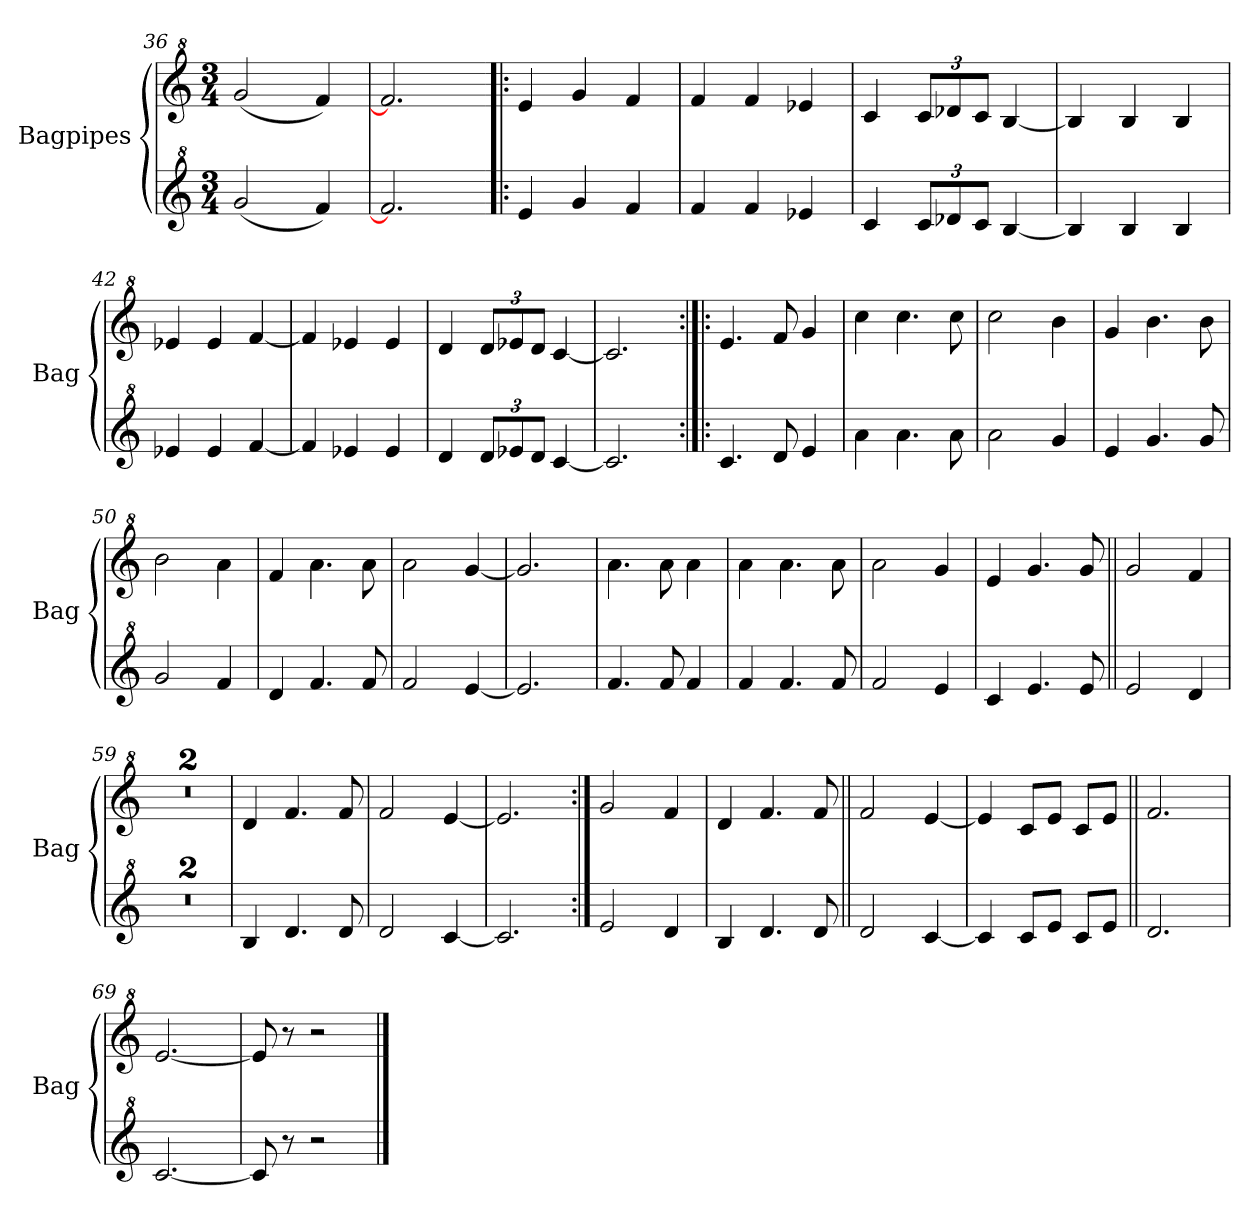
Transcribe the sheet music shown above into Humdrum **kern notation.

**kern	**kern
*part2	*part1
*staff2	*staff1
*I"Bagpipes	*I"Bagpipes
*I'Bag	*I'Bag
*clefG^2	*clefG^2
*k[]	*k[]
*C:	*C:
*M3/4	*M3/4
=36	=36
(2gg/	(2gg/
4ff/)	4ff/)
=37	=37
2.ff/]	2.ff/]
=38!|:	=38!|:
4ee/	4ee/
4gg/	4gg/
4ff/	4ff/
=39	=39
4ff/	4ff/
4ff/	4ff/
4ee-X/	4ee-X/
=40	=40
4cc/	4cc/
*Xbrackettup	*Xbrackettup
12cc/L	12cc/L
12dd-X/	12dd-X/
12cc/J	12cc/J
[4b/	[4b/
=41	=41
4b/]	4b/]
4b/	4b/
4b/	4b/
=42	=42
4ee-X/	4ee-X/
4ee-/	4ee-/
[4ff/	[4ff/
=43	=43
4ff/]	4ff/]
4ee-X/	4ee-X/
4ee-/	4ee-/
!!LO:LB:g=z
=44	=44
4dd/	4dd/
12dd/L	12dd/L
12ee-X/	12ee-X/
12dd/J	12dd/J
[4cc/	[4cc/
=45	=45
2.cc/]	2.cc/]
=46:|!|:	=46:|!|:
4.cc/	4.ee/
8dd/	8ff/
4ee/	4gg/
=47	=47
4aa\	4ccc\
4.aa\	4.ccc\
8aa\	8ccc\
=48	=48
2aa\	2ccc\
4gg/	4bb\
=49	=49
4ee/	4gg/
4.gg/	4.bb\
8gg/	8bb\
=50	=50
2gg/	2bb\
4ff/	4aa\
=51	=51
4dd/	4ff/
4.ff/	4.aa\
8ff/	8aa\
=52	=52
2ff/	2aa\
[4ee/	[4gg/
=53	=53
2.ee/]	2.gg/]
=54	=54
4.ff/	4.aa\
8ff/	8aa\
4ff/	4aa\
=55	=55
4ff/	4aa\
4.ff/	4.aa\
8ff/	8aa\
!!LO:LB:g=z
=56	=56
2ff/	2aa\
4ee/	4gg/
=57	=57
4cc/	4ee/
4.ee/	4.gg/
8ee/	8gg/
=58||	=58||
2ee/	2gg/
4dd/	4ff/
=59	=59
2.r	2.r
=60	=60
2.r	2.r
=61	=61
4b/	4dd/
4.dd/	4.ff/
8dd/	8ff/
=62	=62
2dd/	2ff/
[4cc/	[4ee/
=63	=63
2.cc/]	2.ee/]
=64:|!	=64:|!
2ee/	2gg/
4dd/	4ff/
=65	=65
4b/	4dd/
4.dd/	4.ff/
8dd/	8ff/
=66||	=66||
2dd/	2ff/
[4cc/	[4ee/
=67	=67
4cc/]	4ee/]
8cc/L	8cc/L
8ee/J	8ee/J
8cc/L	8cc/L
8ee/J	8ee/J
=68||	=68||
2.dd/	2.ff/
=69	=69
[2.cc/	[2.ee/
!!LO:PB:g=z
=70	=70
8cc/]	8ee/]
8r	8r
2r	2r
==	==
*-	*-
